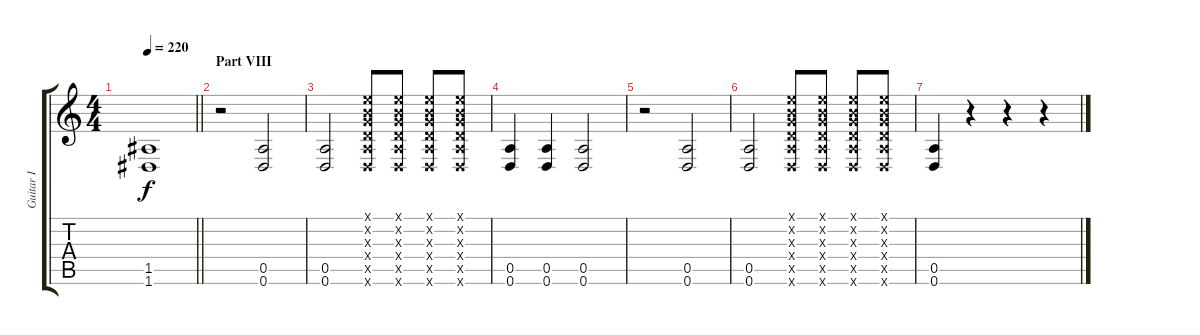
\track ("Guitar I" "Guitar I") {instrument distortionguitar}
\staff {score tabs}
\tuning (E4 B3 G3 D3 A2 D2) {hide}
\ts (4 4)
\tempo 220
\clef g2
\barLineRight lightlight
\ks c
(1.5{t} 1.6{t}).1{dy f} |
\section ("" "Part VIII")
r.2 (0.5 0.6).2 |
(0.5 0.6).2 (0.1{x} 0.2{x} 0.3{x} 0.4{x} 0.5{x} 0.6{x}).8 (0.1{x} 0.2{x} 0.3{x} 0.4{x} 0.5{x} 0.6{x}).8 (0.1{x} 0.2{x} 0.3{x} 0.4{x} 0.5{x} 0.6{x}).8 (0.1{x} 0.2{x} 0.3{x} 0.4{x} 0.5{x} 0.6{x}).8 |
(0.5 0.6).4 (0.5 0.6).4 (0.5 0.6).2 |
r.2 (0.5 0.6).2 |
(0.5 0.6).2 (0.1{x} 0.2{x} 0.3{x} 0.4{x} 0.5{x} 0.6{x}).8 (0.1{x} 0.2{x} 0.3{x} 0.4{x} 0.5{x} 0.6{x}).8 (0.1{x} 0.2{x} 0.3{x} 0.4{x} 0.5{x} 0.6{x}).8 (0.1{x} 0.2{x} 0.3{x} 0.4{x} 0.5{x} 0.6{x}).8 |
(0.5 0.6).4 r.4 r.4 r.4
